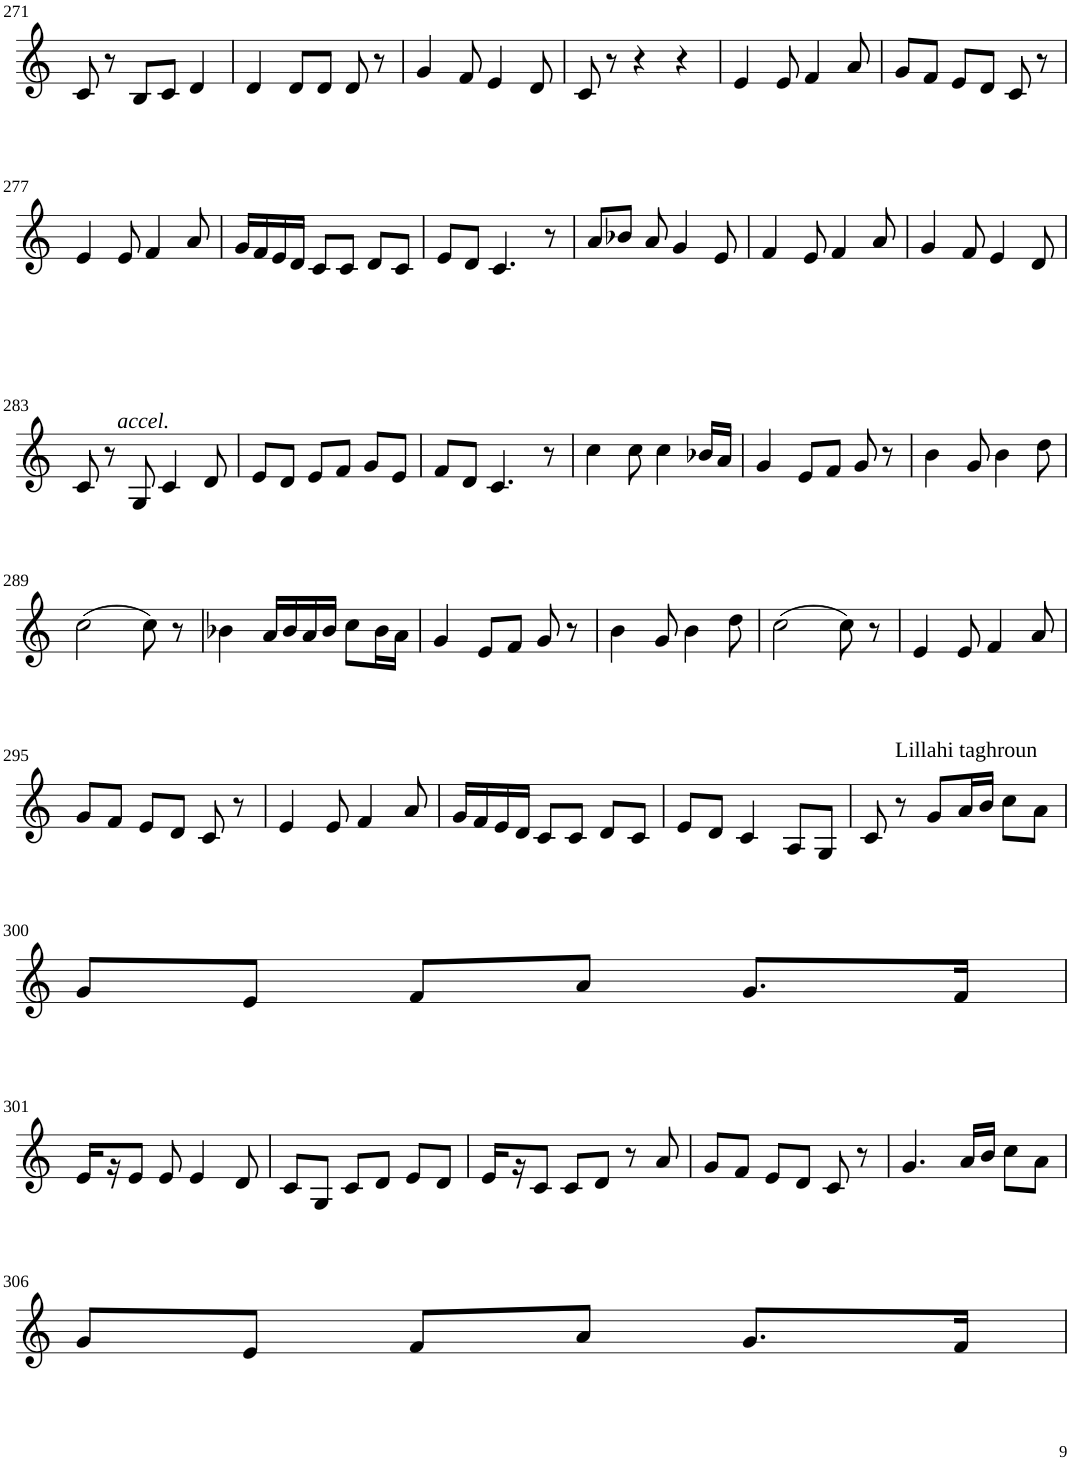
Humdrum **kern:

**kern
*part1
*staff1
*I"Violin
!!LO:PB:g=z
*clefG2
*k[]
*M3/4
=271
8c/
8r
8B/L
8c/J
4d/
=272
4d/
8d/L
8d/J
8d/
8r
=273
4g/
8f/
4e/
8d/
=274
8c/
8r
4r
4r
=275
4e/
8e/
4f/
8a/
=276
8g/L
8f/J
8e/L
8d/J
8c/
8r
!!LO:LB:g=z
=277
4e/
!LO:TX:b:i:t=accel.
8e/
4f/
8a/
=278
16g/LL
16f/
16e/
16d/JJ
8c/L
8c/J
8d/L
8c/J
=279
8e/L
8d/J
4.c/
8r
=280
8a/L
8b-X/J
8a/
4g/
8e/
=281
4f/
8e/
4f/
8a/
=282
4g/
8f/
4e/
8d/
!!LO:LB:g=z
=283
8c/
8r
8G/
4c/
8d/
=284
8e/L
8d/J
8e/L
8f/J
8g/L
8e/J
=285
8f/L
8d/J
4.c/
8r
=286
4cc\
8cc\
4cc\
16b-X/LL
16a/JJ
=287
4g/
8e/L
8f/J
8g/
8r
=288
4b\
8g/
4b\
8dd\
!!LO:LB:g=z
=289
(2cc\
8cc\)
8r
=290
4b-X\
16a/LL
16b-/
16a/
16b-/JJ
8cc\L
16b-\L
16a\JJ
=291
4g/
8e/L
8f/J
8g/
8r
=292
4b\
8g/
4b\
8dd\
=293
(2cc\
8cc\)
8r
=294
4e/
8e/
4f/
8a/
!!LO:LB:g=z
=295
8g/L
8f/J
8e/L
8d/J
8c/
8r
=296
4e/
8e/
4f/
8a/
=297
16g/LL
16f/
16e/
16d/JJ
8c/L
8c/J
8d/L
8c/J
=298
8e/L
8d/J
4c/
8A/L
8G/J
=299
8c/
!LO:TX:a:t=Lillahi taghroun
8r
8g/L
16a/L
16b/JJ
8cc\L
8a\J
!!LO:LB:g=z
=300
8g/L
8e/J
8f/L
8a/J
8.g/L
16f/Jk
!!LO:LB:g=z
=301
16e/LL
16r
8e/J
8e/
4e/
8d/
=302
8c/L
8G/J
8c/L
8d/J
8e/L
8d/J
=303
16e/LL
16r
8c/J
8c/L
8d/J
8r
8a/
=304
8g/L
8f/J
8e/L
8d/J
8c/
8r
=305
4.g/
16a/LL
16b/JJ
8cc\L
8a\J
!!LO:LB:g=z
=306
8g/L
8e/J
8f/L
8a/J
8.g/L
16f/Jk
=
*-
